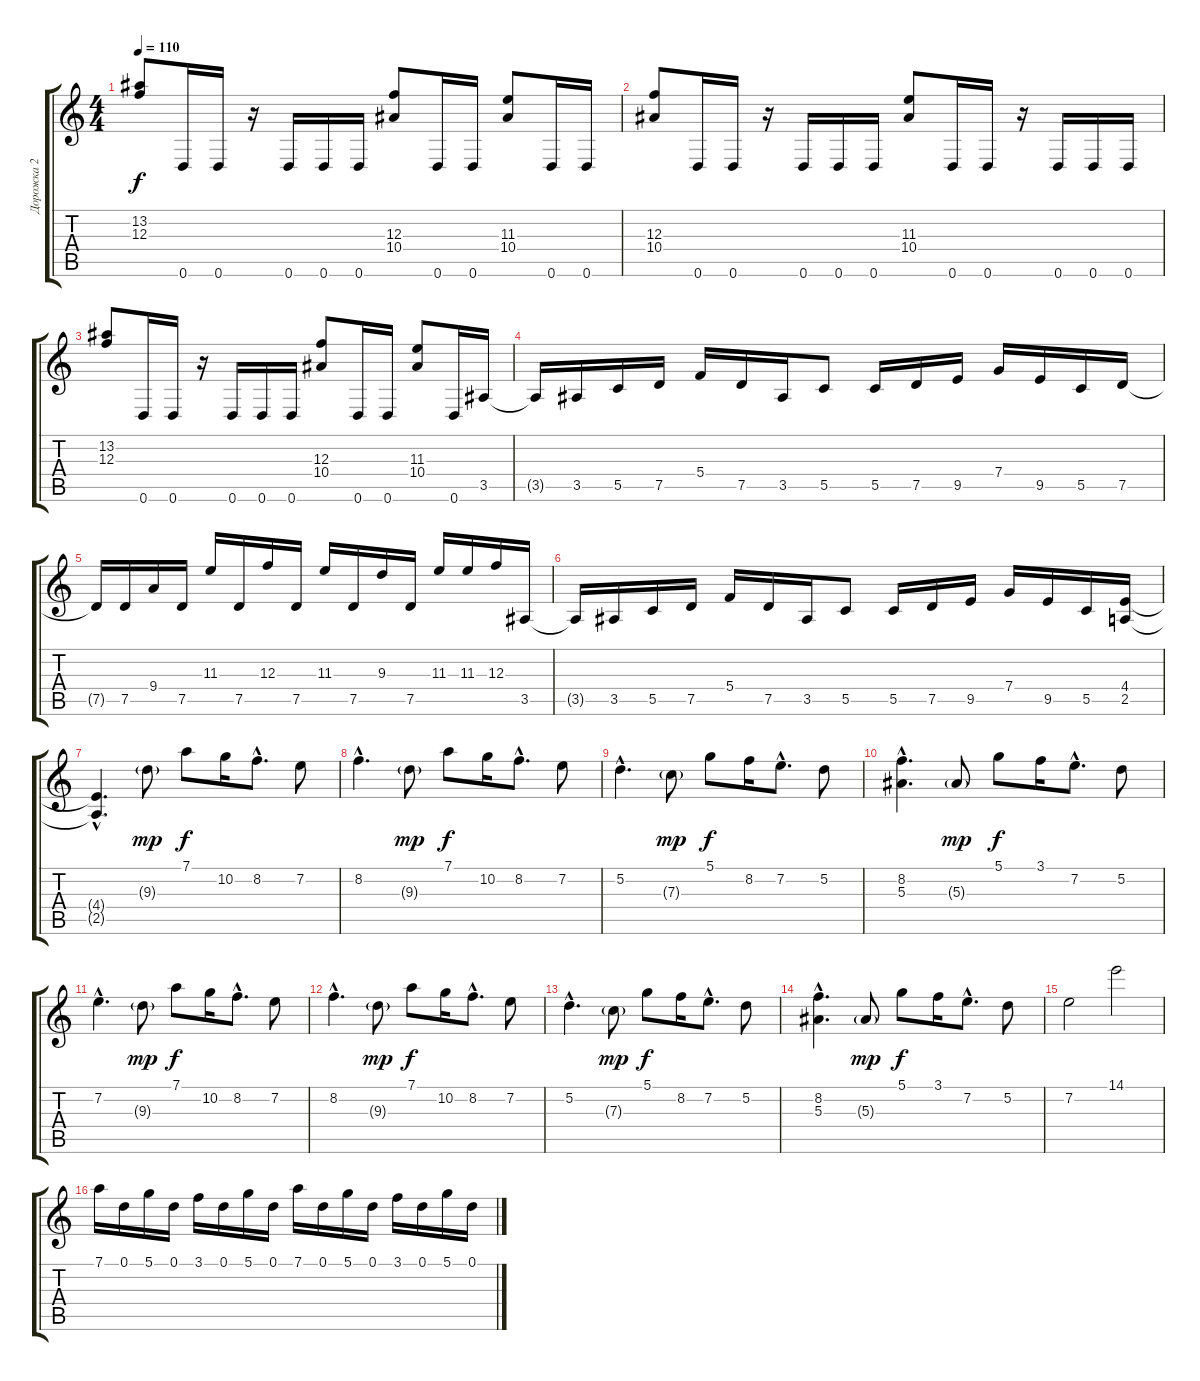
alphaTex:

\track ("Дорожка 2" "Дорожка 2") {instrument distortionguitar}
\staff {score tabs}
\tuning (D4 A3 F3 C3 G2 D2) {hide}
\ts (4 4)
\tempo 110
\clef g2
\ks c
(13.2 12.3).8{dy f} 0.6.16 0.6.16 r.16 0.6.16 0.6.16 0.6.16 (12.3 10.4).8 0.6.16 0.6.16 (11.3 10.4).8 0.6.16 0.6.16 |
(12.3 10.4).8 0.6.16 0.6.16 r.16 0.6.16 0.6.16 0.6.16 (11.3 10.4).8 0.6.16 0.6.16 r.16 0.6.16 0.6.16 0.6.16 |
(13.2 12.3).8 0.6.16 0.6.16 r.16 0.6.16 0.6.16 0.6.16 (12.3 10.4).8 0.6.16 0.6.16 (11.3 10.4).8 0.6.16 3.5.16 |
3.5{t}.16 3.5.16 5.5.16 7.5.16 5.4.16 7.5.16 3.5.16 5.5.8 5.5.16 7.5.16 9.5.16 7.4.16 9.5.16 5.5.16 7.5.16 |
7.5{t}.16 7.5.16 9.4.16 7.5.16 11.3.16 7.5.16 12.3.16 7.5.16 11.3.16 7.5.16 9.3.16 7.5.16 11.3.16 11.3.16 12.3.16 3.5.16 |
3.5{t}.16 3.5.16 5.5.16 7.5.16 5.4.16 7.5.16 3.5.16 5.5.8 5.5.16 7.5.16 9.5.16 7.4.16 9.5.16 5.5.16 (4.4 2.5).16 |
(4.4{hac t} 2.5{hac t}).4{d} 9.3{g}.8{dy mp} 7.1.8{dy f} 10.2.16 8.2{hac}.8{d} 7.2.8 |
8.2{hac}.4{d} 9.3{g}.8{dy mp} 7.1.8{dy f} 10.2.16 8.2{hac}.8{d} 7.2.8 |
5.2{hac}.4{d} 7.3{g}.8{dy mp} 5.1.8{dy f} 8.2.16 7.2{hac}.8{d} 5.2.8 |
(8.2{hac} 5.3{hac}).4{d} 5.3{g}.8{dy mp} 5.1.8{dy f} 3.1.16 7.2{hac}.8{d} 5.2.8 |
7.2{hac}.4{d} 9.3{g}.8{dy mp} 7.1.8{dy f} 10.2.16 8.2{hac}.8{d} 7.2.8 |
8.2{hac}.4{d} 9.3{g}.8{dy mp} 7.1.8{dy f} 10.2.16 8.2{hac}.8{d} 7.2.8 |
5.2{hac}.4{d} 7.3{g}.8{dy mp} 5.1.8{dy f} 8.2.16 7.2{hac}.8{d} 5.2.8 |
(8.2{hac} 5.3{hac}).4{d} 5.3{g}.8{dy mp} 5.1.8{dy f} 3.1.16 7.2{hac}.8{d} 5.2.8 |
7.2.2 14.1.2 |
7.1.16 0.1.16 5.1.16 0.1.16 3.1.16 0.1.16 5.1.16 0.1.16 7.1.16 0.1.16 5.1.16 0.1.16 3.1.16 0.1.16 5.1.16 0.1.16
